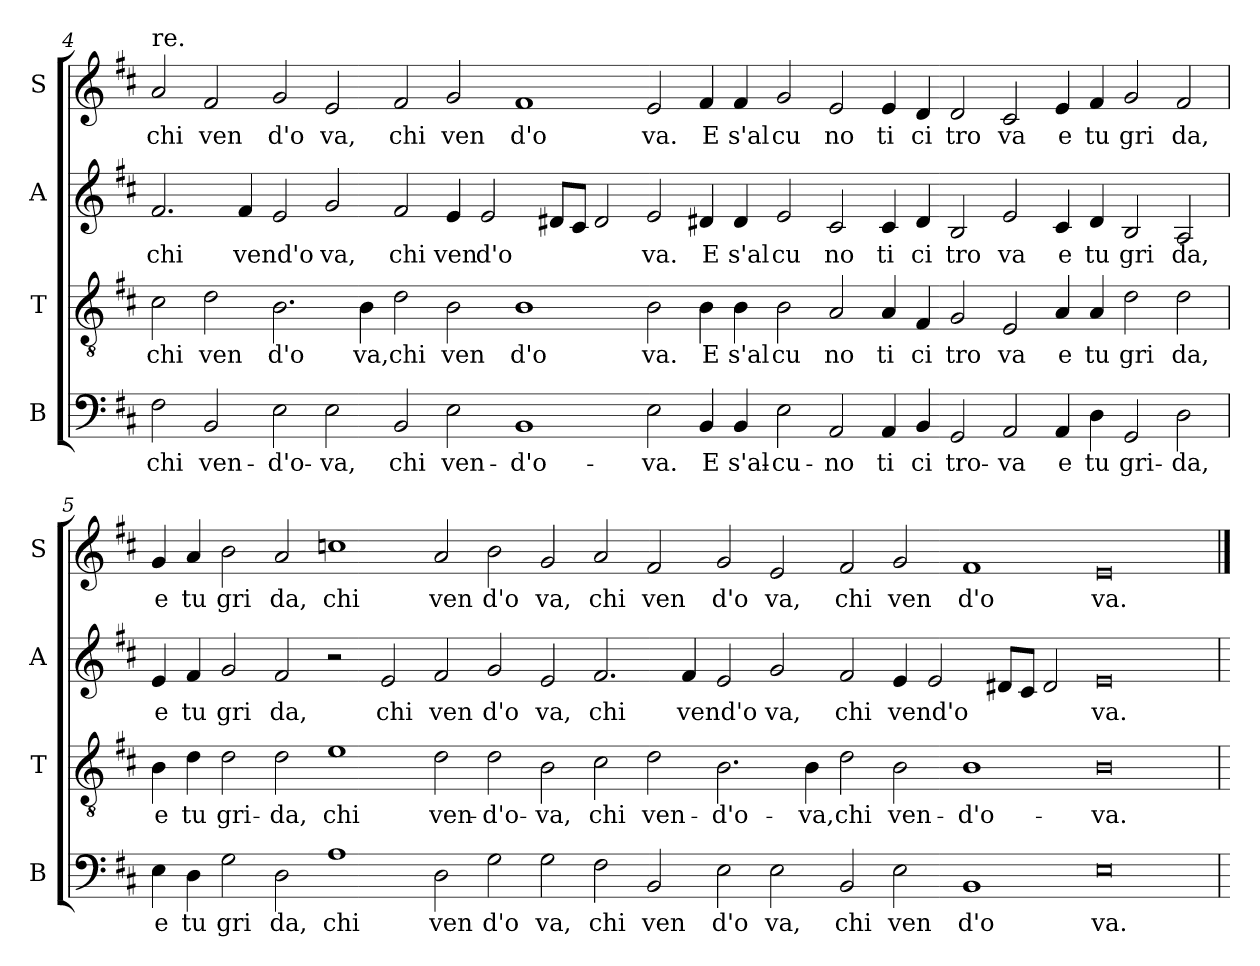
**kern	**text	**kern	**text	**kern	**text	**kern	**text
*part4	*part4	*part3	*part3	*part2	*part2	*part1	*part1
*staff4	*staff4	*staff3	*staff3	*staff2	*staff2	*staff1	*staff1
*I"B	*	*I"T	*	*I"A	*	*I"S	*
*I'B	*	*I'T	*	*I'A	*	*I'S	*
!!LO:LB:g=z
*clefF4	*	*clefGv2	*	*clefG2	*	*clefG2	*
*k[f#c#]	*	*k[f#c#]	*	*k[f#c#]	*	*k[f#c#]	*
*D:	*	*D:	*	*D:	*	*D:	*
=4	=4	=4	=4	=4	=4	=4	=4
!	!	!	!	!	!	!LO:TX:a:t=re.	!
!	!LO:LY:b:cj	!	!LO:LY:b:cj	!	!LO:LY:b:cj	!	!LO:LY:b:cj
2F#\	chi	2c#\	chi	2.f#/	chi	2a/	chi
!	!LO:LY:b:cj	!	!LO:LY:b:cj	!	!	!	!LO:LY:b:cj
2BB/	ven-	2d\	ven	.	.	2f#/	ven
!	!	!	!	!	!LO:LY:b:cj	!	!
.	.	.	.	4f#/	vend'o	.	.
!	!LO:LY:b:cj	!	!LO:LY:b:cj	!	!	!	!LO:LY:b:cj
2E\	-d'o-	2.B\	d'o	2e/	.	2g/	d'o
!	!LO:LY:b:cj	!	!	!	!LO:LY:b:cj	!	!LO:LY:b:cj
2E\	-va,	.	.	2g/	va,	2e/	va,
!	!	!	!LO:LY:b:cj	!	!	!	!
.	.	4B\	va,	.	.	.	.
!	!LO:LY:b:cj	!	!LO:LY:b:cj	!	!LO:LY:b:cj	!	!LO:LY:b:cj
2BB/	chi	2d\	chi	2f#/	chi	2f#/	chi
!	!LO:LY:b:cj	!	!LO:LY:b:cj	!	!LO:LY:b:cj	!	!LO:LY:b:cj
2E\	ven-	2B\	ven	4e/	ven	2g/	ven
!	!	!	!	!	!LO:LY:b	!	!
.	.	.	.	2e/	d'o	.	.
!	!LO:LY:b:cj	!	!LO:LY:b:cj	!	!	!	!LO:LY:b:cj
1BB	-d'o-	1B	d'o	.	.	1f#	d'o
.	.	.	.	8d#/L	.	.	.
.	.	.	.	8c#/J	.	.	.
.	.	.	.	2d#/	.	.	.
!	!LO:LY:b:cj	!	!LO:LY:b:cj	!	!LO:LY:b:cj	!	!LO:LY:b:cj
2E\	-va.	2B\	va.	2e/	va.	2e/	va.
!	!LO:LY:b:cj	!	!LO:LY:b:cj	!	!LO:LY:b:cj	!	!LO:LY:b:cj
4BB/	E	4B\	E	4d#X/	E	4f#/	E
!	!LO:LY:b:cj	!	!LO:LY:b:cj	!	!LO:LY:b:cj	!	!LO:LY:b:cj
4BB/	s'al-	4B\	s'al	4d#/	s'al	4f#/	s'al
!	!LO:LY:b:cj	!	!LO:LY:b:cj	!	!LO:LY:b:cj	!	!LO:LY:b:cj
2E\	-cu-	2B\	cu	2e/	cu	2g/	cu
!	!LO:LY:b:cj	!	!LO:LY:b:cj	!	!LO:LY:b:cj	!	!LO:LY:b:cj
2AA/	-no	2A/	no	2c#/	no	2e/	no
!	!LO:LY:b:cj	!	!LO:LY:b:cj	!	!LO:LY:b:cj	!	!LO:LY:b:cj
4AA/	ti	4A/	ti	4c#/	ti	4e/	ti
!	!LO:LY:b:cj	!	!LO:LY:b:cj	!	!LO:LY:b:cj	!	!LO:LY:b:cj
4BB/	ci	4F#/	ci	4d#/	ci	4d/	ci
!	!LO:LY:b:cj	!	!LO:LY:b:cj	!	!LO:LY:b:cj	!	!LO:LY:b:cj
2GG/	tro-	2G/	tro	2B/	tro	2d/	tro
!	!LO:LY:b:cj	!	!LO:LY:b:cj	!	!LO:LY:b:cj	!	!LO:LY:b:cj
2AA/	-va	2E/	va	2e/	va	2c#/	va
!	!LO:LY:b:cj	!	!LO:LY:b:cj	!	!LO:LY:b:cj	!	!LO:LY:b:cj
4AA/	e	4A/	e	4c#/	e	4e/	e
!	!LO:LY:b:cj	!	!LO:LY:b:cj	!	!LO:LY:b:cj	!	!LO:LY:b:cj
4D\	tu	4A/	tu	4d#/	tu	4f#/	tu
!	!LO:LY:b:cj	!	!LO:LY:b:cj	!	!LO:LY:b:cj	!	!LO:LY:b:cj
2GG/	gri-	2d\	gri	2B/	gri	2g/	gri
!	!LO:LY:b:cj	!	!LO:LY:b:cj	!	!LO:LY:b:cj	!	!LO:LY:b:cj
2D\	-da,	2d\	da,	2A/	da,	2f#/	da,
!!LO:LB:g=z
=5	=5	=5	=5	=5	=5	=5	=5
!	!LO:LY:b:cj	!	!LO:LY:b:cj	!	!LO:LY:b:cj	!	!LO:LY:b:cj
4E\	e	4B\	e	4e/	e	4g/	e
!	!LO:LY:b:cj	!	!LO:LY:b:cj	!	!LO:LY:b:cj	!	!LO:LY:b:cj
4D\	tu	4d\	tu	4f#/	tu	4a/	tu
!	!LO:LY:b:cj	!	!LO:LY:b:cj	!	!LO:LY:b:cj	!	!LO:LY:b:cj
2G\	gri	2d\	gri-	2g/	gri	2b\	gri
!	!LO:LY:b:cj	!	!LO:LY:b:cj	!	!LO:LY:b:cj	!	!LO:LY:b:cj
2D\	da,	2d\	-da,	2f#/	da,	2a/	da,
!	!LO:LY:b:cj	!	!LO:LY:b:cj	!	!	!	!LO:LY:b:cj
1A	chi	1e	chi	2r	.	1ccn	chi
!	!	!	!	!	!LO:LY:b:cj	!	!
.	.	.	.	2e/	chi	.	.
!	!LO:LY:b:cj	!	!LO:LY:b:cj	!	!LO:LY:b:cj	!	!LO:LY:b:cj
2D\	ven	2d\	ven-	2f#/	ven	2a/	ven
!	!LO:LY:b:cj	!	!LO:LY:b:cj	!	!LO:LY:b:cj	!	!LO:LY:b:cj
2G\	d'o	2d\	-d'o-	2g/	d'o	2b\	d'o
!	!LO:LY:b:cj	!	!LO:LY:b:cj	!	!LO:LY:b:cj	!	!LO:LY:b:cj
2G\	va,	2B\	-va,	2e/	va,	2g/	va,
!	!LO:LY:b:cj	!	!LO:LY:b:cj	!	!LO:LY:b:cj	!	!LO:LY:b:cj
2F#\	chi	2c#\	chi	2.f#/	chi	2a/	chi
!	!LO:LY:b:cj	!	!LO:LY:b:cj	!	!	!	!LO:LY:b:cj
2BB/	ven	2d\	ven-	.	.	2f#/	ven
!	!	!	!	!	!LO:LY:b:cj	!	!
.	.	.	.	4f#/	vend'o	.	.
!	!LO:LY:b:cj	!	!LO:LY:b:cj	!	!	!	!LO:LY:b:cj
2E\	d'o	2.B\	-d'o-	2e/	.	2g/	d'o
!	!LO:LY:b:cj	!	!	!	!LO:LY:b:cj	!	!LO:LY:b:cj
2E\	va,	.	.	2g/	va,	2e/	va,
!	!	!	!LO:LY:b:cj	!	!	!	!
.	.	4B\	-va,	.	.	.	.
!	!LO:LY:b:cj	!	!LO:LY:b:cj	!	!LO:LY:b:cj	!	!LO:LY:b:cj
2BB/	chi	2d\	chi	2f#/	chi	2f#/	chi
!	!LO:LY:b:cj	!	!LO:LY:b:cj	!	!LO:LY:b:cj	!	!LO:LY:b:cj
2E\	ven	2B\	ven-	4e/	vend'o	2g/	ven
.	.	.	.	2e/	.	.	.
!	!LO:LY:b:cj	!	!LO:LY:b:cj	!	!	!	!LO:LY:b:cj
1BB	d'o	1B	-d'o-	.	.	1f#	d'o
.	.	.	.	8d#/L	.	.	.
.	.	.	.	8c#/J	.	.	.
.	.	.	.	2d#/	.	.	.
!	!LO:LY:b:cj	!	!LO:LY:b:cj	!	!LO:LY:b:cj	!	!LO:LY:b:cj
0E	va.	0B	-va.	0e	va.	0e	va.
=	==	=	==	=	==	==	==
*-	*-	*-	*-	*-	*-	*-	*-
